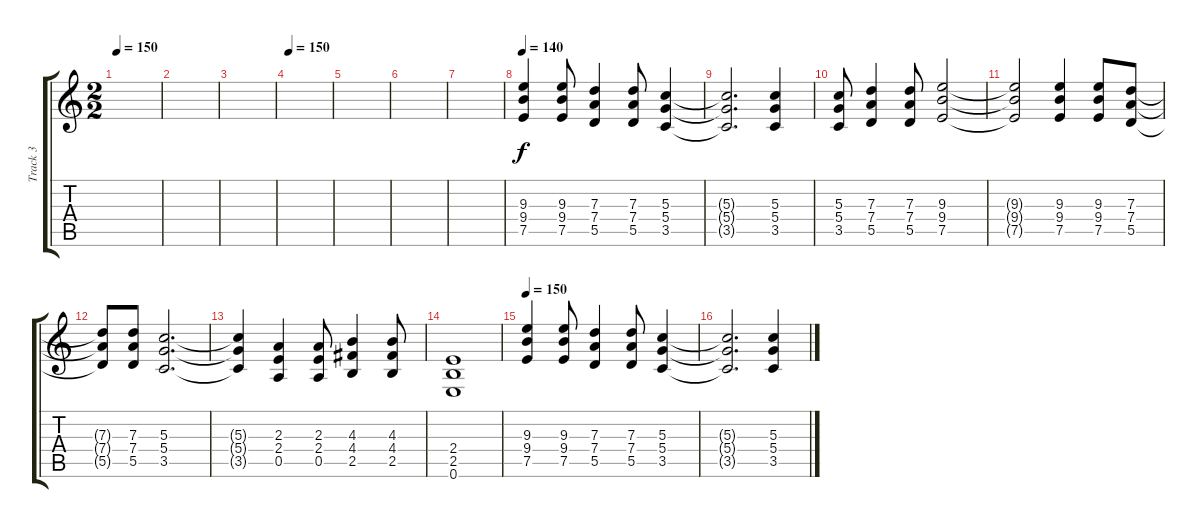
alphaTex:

\track ("Track 3" "Track 3") {instrument overdrivenguitar}
\staff {score tabs}
\tuning (E4 B3 G3 D3 A2 E2) {hide}
\ts (2 2)
\tempo 150
\clef g2
\ks c
|
|
|
\tempo 150
|
|
|
|
\tempo 140
(9.3 9.4 7.5).4 (9.3 9.4 7.5).8 (7.3 7.4 5.5).4 (7.3 7.4 5.5).8 (5.3 5.4 3.5).4 |
(5.3{t} 5.4{t} 3.5{t}).2{d} (5.3 5.4 3.5).4 |
(5.3 5.4 3.5).8 (7.3 7.4 5.5).4 (7.3 7.4 5.5).8 (9.3 9.4 7.5).2 |
(9.3{t} 9.4{t} 7.5{t}).2 (9.3 9.4 7.5).4 (9.3 9.4 7.5).8 (7.3 7.4 5.5).8 |
(7.3{t} 7.4{t} 5.5{t}).8 (7.3 7.4 5.5).8 (5.3 5.4 3.5).2{d} |
(5.3{t} 5.4{t} 3.5{t}).4 (2.3 2.4 0.5).4 (2.3 2.4 0.5).8 (4.3 4.4 2.5).4 (4.3 4.4 2.5).8 |
(2.4 2.5 0.6).1 |
\tempo 150
(9.3 9.4 7.5).4 (9.3 9.4 7.5).8 (7.3 7.4 5.5).4 (7.3 7.4 5.5).8 (5.3 5.4 3.5).4 |
(5.3{t} 5.4{t} 3.5{t}).2{d} (5.3 5.4 3.5).4
